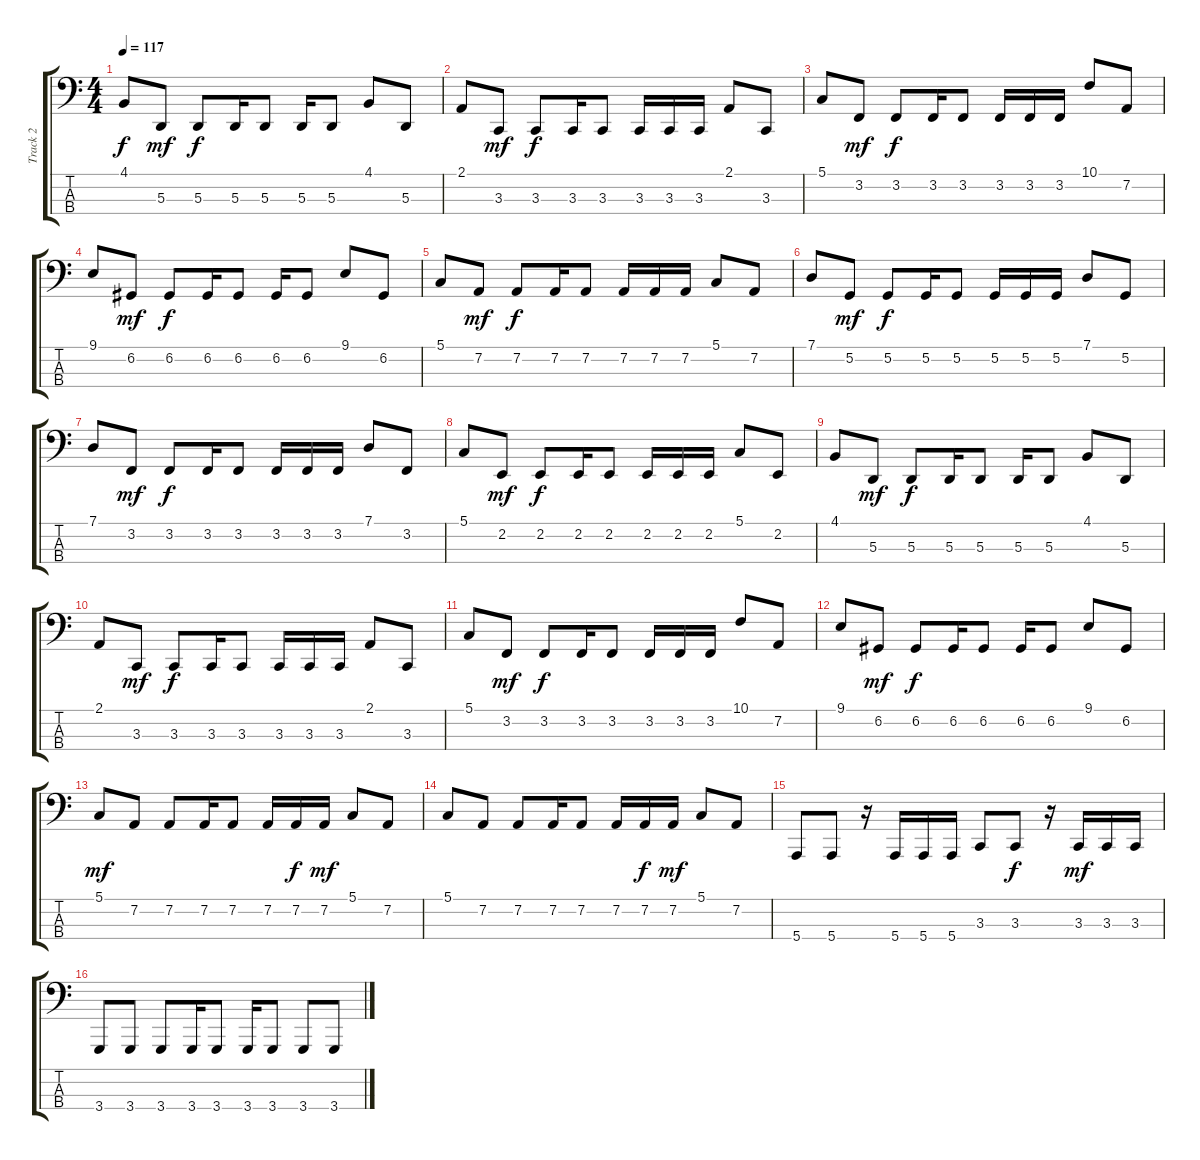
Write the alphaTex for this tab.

\track ("Track 2" "Track 2") {instrument lead2sawtooth}
\staff {score tabs}
\tuning (G2 D2 A1 E1) {hide}
\ts (4 4)
\tempo 117
\clef f4
\ks c
4.1.8{dy f} 5.3.8{dy mf} 5.3.8{dy f} 5.3.16 5.3.8 5.3.16 5.3.8 4.1.8 5.3.8 |
2.1.8 3.3.8{dy mf} 3.3.8{dy f} 3.3.16 3.3.8 3.3.16 3.3.16 3.3.16 2.1.8 3.3.8 |
5.1.8 3.2.8{dy mf} 3.2.8{dy f} 3.2.16 3.2.8 3.2.16 3.2.16 3.2.16 10.1.8 7.2.8 |
9.1.8 6.2.8{dy mf} 6.2.8{dy f} 6.2.16 6.2.8 6.2.16 6.2.8 9.1.8 6.2.8 |
5.1.8 7.2.8{dy mf} 7.2.8{dy f} 7.2.16 7.2.8 7.2.16 7.2.16 7.2.16 5.1.8 7.2.8 |
7.1.8 5.2.8{dy mf} 5.2.8{dy f} 5.2.16 5.2.8 5.2.16 5.2.16 5.2.16 7.1.8 5.2.8 |
7.1.8 3.2.8{dy mf} 3.2.8{dy f} 3.2.16 3.2.8 3.2.16 3.2.16 3.2.16 7.1.8 3.2.8 |
5.1.8 2.2.8{dy mf} 2.2.8{dy f} 2.2.16 2.2.8 2.2.16 2.2.16 2.2.16 5.1.8 2.2.8 |
4.1.8 5.3.8{dy mf} 5.3.8{dy f} 5.3.16 5.3.8 5.3.16 5.3.8 4.1.8 5.3.8 |
2.1.8 3.3.8{dy mf} 3.3.8{dy f} 3.3.16 3.3.8 3.3.16 3.3.16 3.3.16 2.1.8 3.3.8 |
5.1.8 3.2.8{dy mf} 3.2.8{dy f} 3.2.16 3.2.8 3.2.16 3.2.16 3.2.16 10.1.8 7.2.8 |
9.1.8 6.2.8{dy mf} 6.2.8{dy f} 6.2.16 6.2.8 6.2.16 6.2.8 9.1.8 6.2.8 |
5.1.8{dy mf} 7.2.8 7.2.8 7.2.16 7.2.8 7.2.16 7.2.16{dy f} 7.2.16{dy mf} 5.1.8 7.2.8 |
5.1.8 7.2.8 7.2.8 7.2.16 7.2.8 7.2.16 7.2.16{dy f} 7.2.16{dy mf} 5.1.8 7.2.8 |
5.4.8 5.4.8 r.16 5.4.16 5.4.16 5.4.16 3.3.8 3.3.8{dy f} r.16 3.3.16{dy mf} 3.3.16 3.3.16 |
3.4.8 3.4.8 3.4.8 3.4.16 3.4.8 3.4.16 3.4.8 3.4.8 3.4.8
